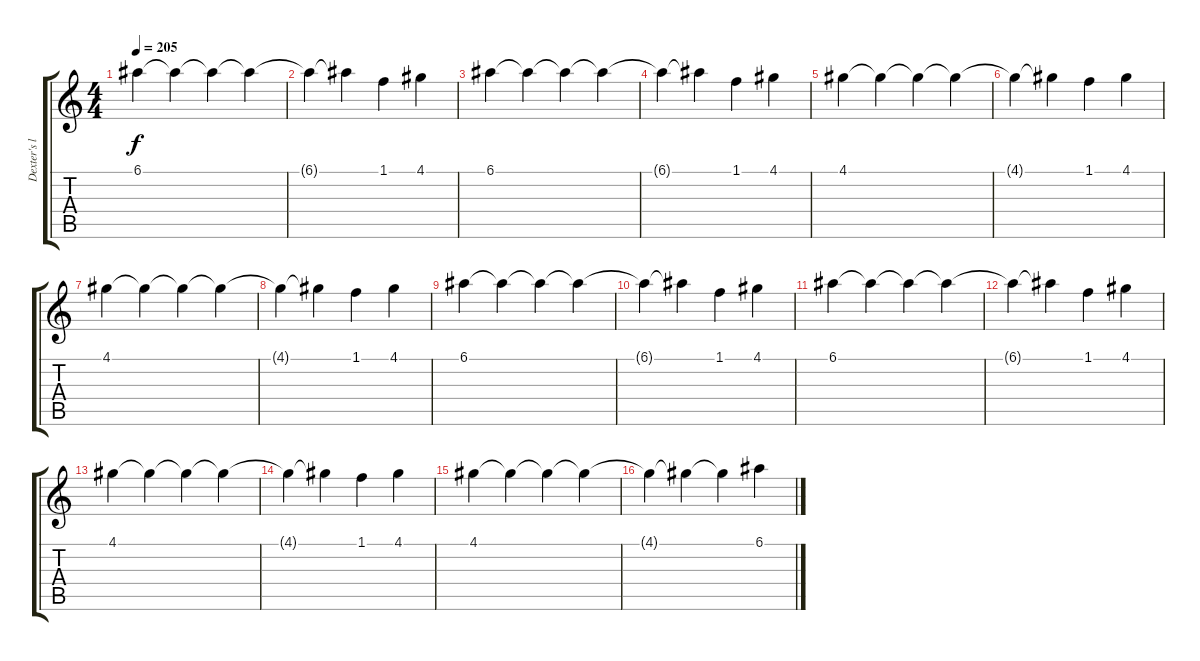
\track ("Dexter's lyrics" "Dexter's l") {instrument distortionguitar}
\staff {score tabs}
\tuning (E4 B3 G3 D3 A2 E2) {hide}
\ts (4 4)
\tempo 205
\clef g2
\ks c
6.1.4{dy f} 6.1{t}.4 6.1{t}.4 6.1{t}.4 |
6.1{t}.4 6.1{t}.4 1.1.4 4.1.4 |
6.1.4 6.1{t}.4 6.1{t}.4 6.1{t}.4 |
6.1{t}.4 6.1{t}.4 1.1.4 4.1.4 |
4.1.4 4.1{t}.4 4.1{t}.4 4.1{t}.4 |
4.1{t}.4 4.1{t}.4 1.1.4 4.1.4 |
4.1.4 4.1{t}.4 4.1{t}.4 4.1{t}.4 |
4.1{t}.4 4.1{t}.4 1.1.4 4.1.4 |
6.1.4 6.1{t}.4 6.1{t}.4 6.1{t}.4 |
6.1{t}.4 6.1{t}.4 1.1.4 4.1.4 |
6.1.4 6.1{t}.4 6.1{t}.4 6.1{t}.4 |
6.1{t}.4 6.1{t}.4 1.1.4 4.1.4 |
4.1.4 4.1{t}.4 4.1{t}.4 4.1{t}.4 |
4.1{t}.4 4.1{t}.4 1.1.4 4.1.4 |
4.1.4 4.1{t}.4 4.1{t}.4 4.1{t}.4 |
4.1{t}.4 4.1{t}.4 4.1{t}.4 6.1.4
